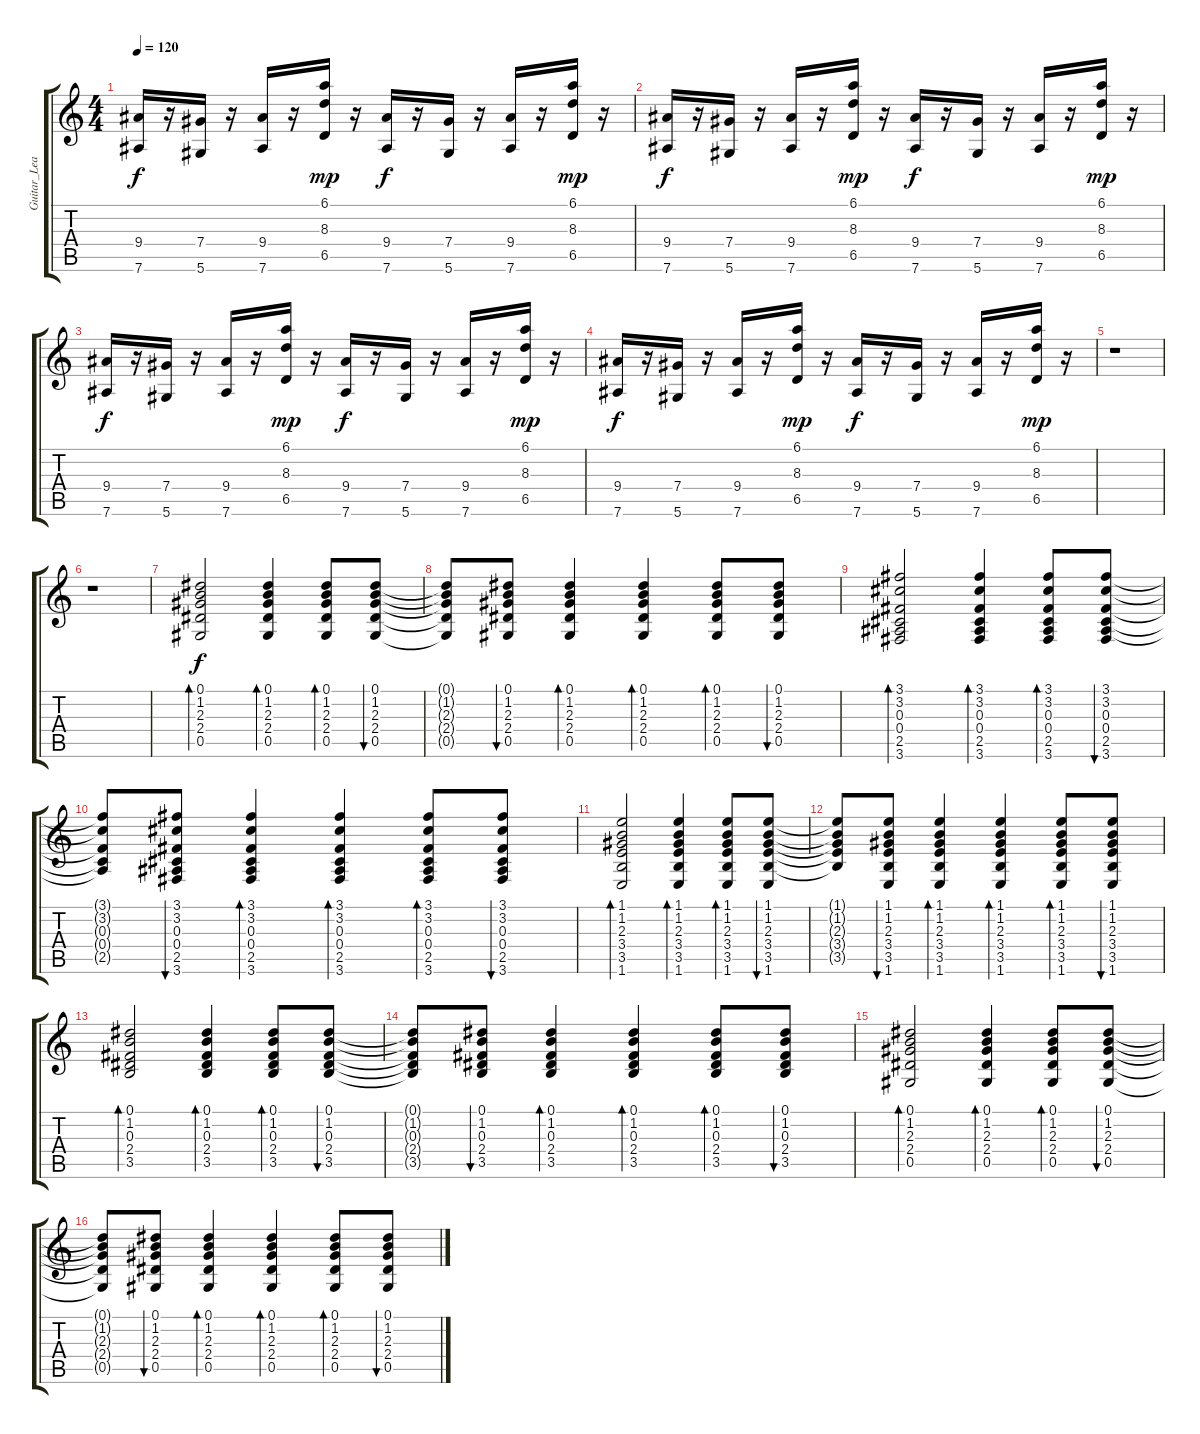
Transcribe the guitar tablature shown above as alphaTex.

\track ("Guitar_Lead" "Guitar_Lea") {instrument acousticguitarsteel}
\staff {score tabs}
\tuning (Eb4 Bb3 Gb3 Db3 Ab2 Eb2) {hide}
\ts (4 4)
\tempo 120
\clef g2
\ks c
(9.4 7.6).16{dy f} r.16 (7.4 5.6).16 r.16 (9.4 7.6).16 r.16 (6.1 8.3 6.5).16{dy mp} r.16 (9.4 7.6).16{dy f} r.16 (7.4 5.6).16 r.16 (9.4 7.6).16 r.16 (6.1 8.3 6.5).16{dy mp} r.16 |
(9.4 7.6).16{dy f} r.16 (7.4 5.6).16 r.16 (9.4 7.6).16 r.16 (6.1 8.3 6.5).16{dy mp} r.16 (9.4 7.6).16{dy f} r.16 (7.4 5.6).16 r.16 (9.4 7.6).16 r.16 (6.1 8.3 6.5).16{dy mp} r.16 |
(9.4 7.6).16{dy f} r.16 (7.4 5.6).16 r.16 (9.4 7.6).16 r.16 (6.1 8.3 6.5).16{dy mp} r.16 (9.4 7.6).16{dy f} r.16 (7.4 5.6).16 r.16 (9.4 7.6).16 r.16 (6.1 8.3 6.5).16{dy mp} r.16 |
(9.4 7.6).16{dy f} r.16 (7.4 5.6).16 r.16 (9.4 7.6).16 r.16 (6.1 8.3 6.5).16{dy mp} r.16 (9.4 7.6).16{dy f} r.16 (7.4 5.6).16 r.16 (9.4 7.6).16 r.16 (6.1 8.3 6.5).16{dy mp} r.16 |
r.1 |
r.1 |
\section ("" "")
(0.1 1.2 2.3 2.4 0.5).2{bd 30 dy f volume 11 instrument acousticguitarsteel} (0.1 1.2 2.3 2.4 0.5).4{bd 30} (0.1 1.2 2.3 2.4 0.5).8{bd 30} (0.1 1.2 2.3 2.4 0.5).8{bu 30} |
(0.1{t} 1.2{t} 2.3{t} 2.4{t} 0.5{t}).8 (0.1 1.2 2.3 2.4 0.5).8{bu 30} (0.1 1.2 2.3 2.4 0.5).4{bd 30} (0.1 1.2 2.3 2.4 0.5).4{bd 30} (0.1 1.2 2.3 2.4 0.5).8{bd 30} (0.1 1.2 2.3 2.4 0.5).8{bu 30} |
(3.1 3.2 0.3 0.4 2.5 3.6).2{bd 30} (3.1 3.2 0.3 0.4 2.5 3.6).4{bd 30} (3.1 3.2 0.3 0.4 2.5 3.6).8{bd 30} (3.1 3.2 0.3 0.4 2.5 3.6).8{bu 30} |
(3.1{t} 3.2{t} 0.3{t} 0.4{t} 2.5{t}).8 (3.1 3.2 0.3 0.4 2.5 3.6).8{bu 30} (3.1 3.2 0.3 0.4 2.5 3.6).4{bd 30} (3.1 3.2 0.3 0.4 2.5 3.6).4{bd 30} (3.1 3.2 0.3 0.4 2.5 3.6).8{bd 30} (3.1 3.2 0.3 0.4 2.5 3.6).8{bu 30} |
(1.1 1.2 2.3 3.4 3.5 1.6).2{bd 30} (1.1 1.2 2.3 3.4 3.5 1.6).4{bd 30} (1.1 1.2 2.3 3.4 3.5 1.6).8{bd 30} (1.1 1.2 2.3 3.4 3.5 1.6).8{bu 30} |
(1.1{t} 1.2{t} 2.3{t} 3.4{t} 3.5{t}).8 (1.1 1.2 2.3 3.4 3.5 1.6).8{bu 30} (1.1 1.2 2.3 3.4 3.5 1.6).4{bd 30} (1.1 1.2 2.3 3.4 3.5 1.6).4{bd 30} (1.1 1.2 2.3 3.4 3.5 1.6).8{bd 30} (1.1 1.2 2.3 3.4 3.5 1.6).8{bu 30} |
(0.1 1.2 0.3 2.4 3.5).2{bd 30} (0.1 1.2 0.3 2.4 3.5).4{bd 30} (0.1 1.2 0.3 2.4 3.5).8{bd 30} (0.1 1.2 0.3 2.4 3.5).8{bu 30} |
(0.1{t} 1.2{t} 0.3{t} 2.4{t} 3.5{t}).8 (0.1 1.2 0.3 2.4 3.5).8{bu 30} (0.1 1.2 0.3 2.4 3.5).4{bd 30} (0.1 1.2 0.3 2.4 3.5).4{bd 30} (0.1 1.2 0.3 2.4 3.5).8{bd 30} (0.1 1.2 0.3 2.4 3.5).8{bu 30} |
(0.1 1.2 2.3 2.4 0.5).2{bd 30} (0.1 1.2 2.3 2.4 0.5).4{bd 30} (0.1 1.2 2.3 2.4 0.5).8{bd 30} (0.1 1.2 2.3 2.4 0.5).8{bu 30} |
(0.1{t} 1.2{t} 2.3{t} 2.4{t} 0.5{t}).8 (0.1 1.2 2.3 2.4 0.5).8{bu 30} (0.1 1.2 2.3 2.4 0.5).4{bd 30} (0.1 1.2 2.3 2.4 0.5).4{bd 30} (0.1 1.2 2.3 2.4 0.5).8{bd 30} (0.1 1.2 2.3 2.4 0.5).8{bu 30}
